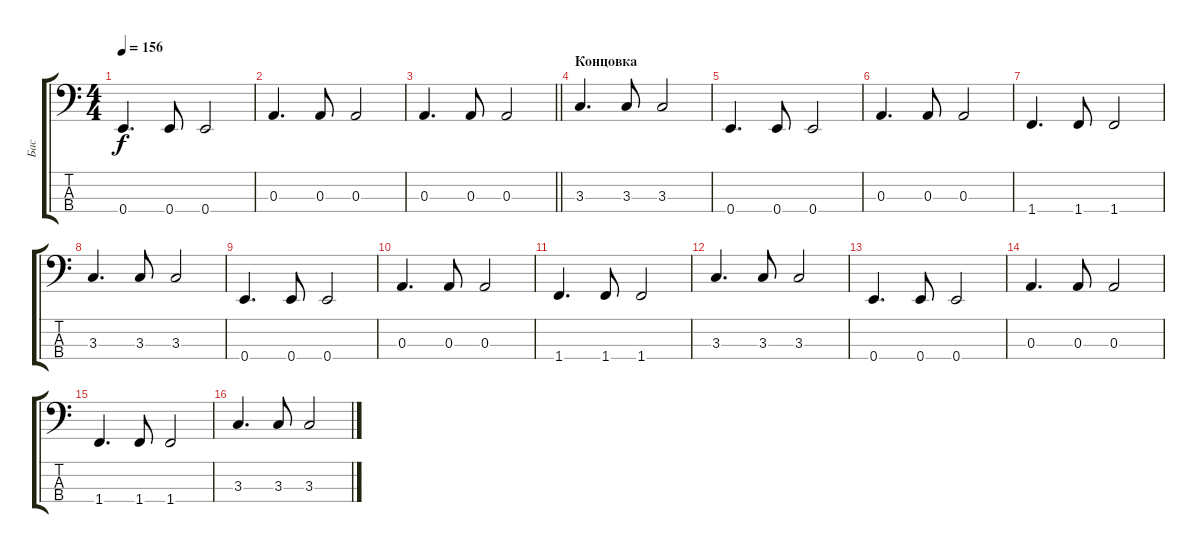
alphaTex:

\track ("Бас" "Бас") {instrument electricbassfinger}
\staff {score tabs}
\tuning (G2 D2 A1 E1) {hide}
\ts (4 4)
\tempo 156
\clef f4
\ks c
0.4.4{d dy f} 0.4.8 0.4.2 |
0.3.4{d} 0.3.8 0.3.2 |
\barLineRight lightlight
0.3.4{d} 0.3.8 0.3.2 |
\section ("" "Концовка")
3.3.4{d} 3.3.8 3.3.2 |
0.4.4{d} 0.4.8 0.4.2 |
0.3.4{d} 0.3.8 0.3.2 |
1.4.4{d} 1.4.8 1.4.2 |
3.3.4{d} 3.3.8 3.3.2 |
0.4.4{d} 0.4.8 0.4.2 |
0.3.4{d} 0.3.8 0.3.2 |
1.4.4{d} 1.4.8 1.4.2 |
3.3.4{d} 3.3.8 3.3.2 |
0.4.4{d} 0.4.8 0.4.2 |
0.3.4{d} 0.3.8 0.3.2 |
1.4.4{d} 1.4.8 1.4.2 |
3.3.4{d} 3.3.8 3.3.2
